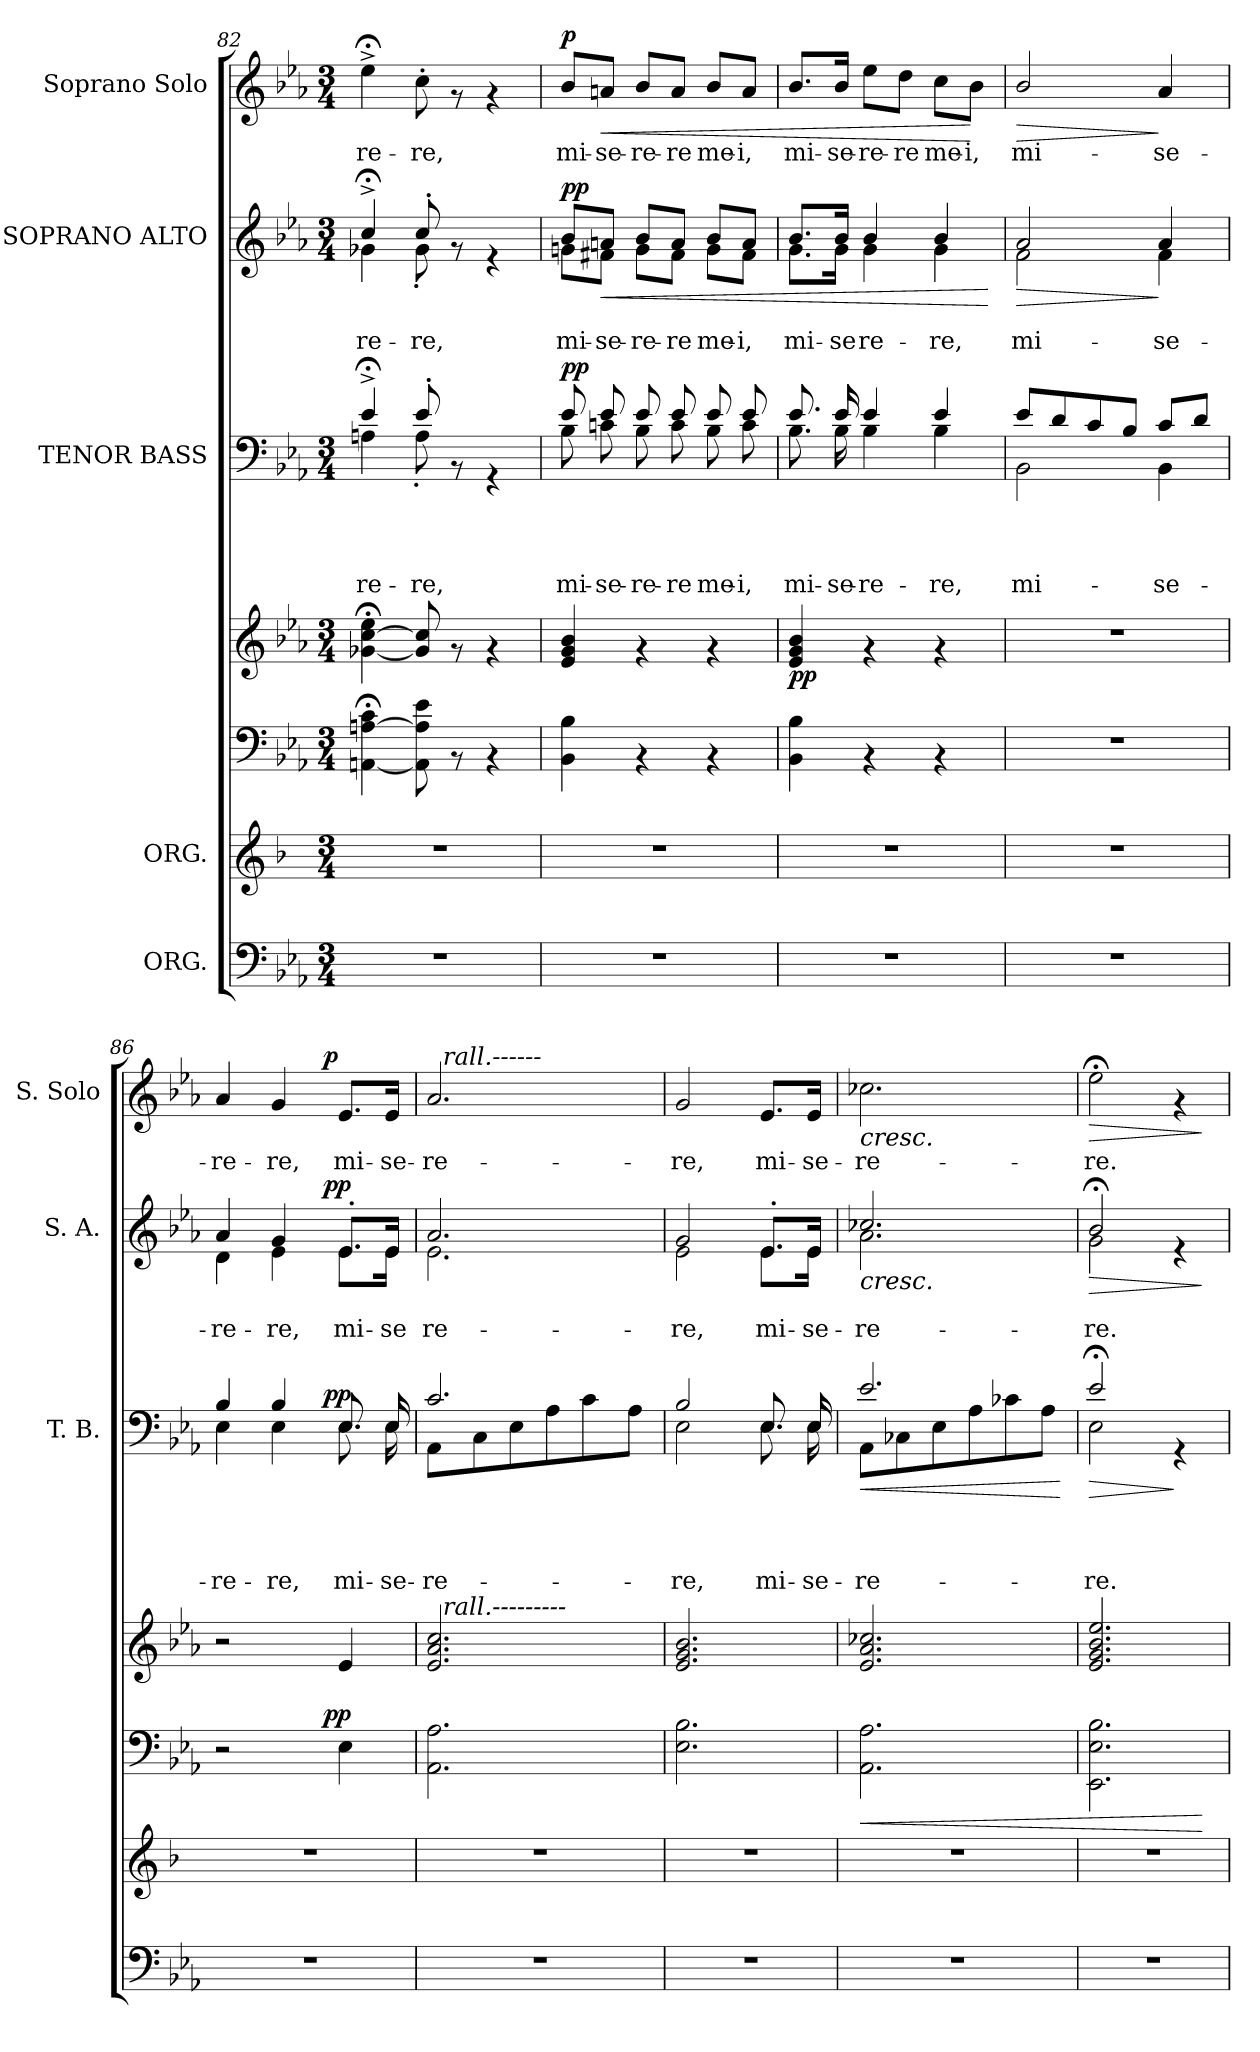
**kern	**kern	**kern	**dynam	**kern	**dynam	**kern	**text	**text	**text	**text	**dynam	**kern	**text	**text	**dynam	**kern	**text	**dynam
*part7	*part6	*part5	*part5	*part4	*part4	*part3	*part3	*part3	*part3	*part3	*part3	*part2	*part2	*part2	*part2	*part1	*part1	*part1
*staff7	*staff6	*staff5	*staff5	*staff4	*staff4	*staff3	*staff3	*staff3	*staff3	*staff3	*staff3	*staff2	*staff2	*staff2	*staff2	*staff1	*staff1	*staff1
*I"ORG.	*I"ORG.	*	*	*	*	*I"TENOR BASS	*	*	*	*	*	*I"SOPRANO ALTO	*	*	*	*I"Soprano Solo	*	*
*	*	*	*	*	*	*I'T. B.	*	*	*	*	*	*I'S. A.	*	*	*	*I'S. Solo	*	*
*clefF4	*clefG2	*clefF4	*	*clefG2	*	*clefF4	*	*	*	*	*	*clefG2	*	*	*	*clefG2	*	*
*	*ITrd-3c-5	*ITrd-3c-5	*	*ITrd-3c-5	*	*ITrd-3c-5	*	*	*	*	*	*ITrd-3c-5	*	*	*	*ITrd-3c-5	*	*
*k[b-e-a-]	*k[b-e-]	*k[b-e-a-d-]	*	*k[b-e-a-d-]	*	*k[b-e-a-d-]	*	*	*	*	*	*k[b-e-a-d-]	*	*	*	*k[b-e-a-d-]	*	*
*E-:	*B-:	*A-:	*	*A-:	*	*A-:	*	*	*	*	*	*A-:	*	*	*	*A-:	*	*
*M3/4	*M3/4	*M3/4	*	*M3/4	*	*M3/4	*	*	*	*	*	*M3/4	*	*	*	*M3/4	*	*
=82	=82	=82	=82	=82	=82	=82	=82	=82	=82	=82	=82	=82	=82	=82	=82	=82	=82	=82
*	*	*	*	*	*	*^	*	*	*	*	*	*	*	*	*	*	*	*
!	!	!	!	!	!	!	!	!	!	!	!LO:LY:b	!	!	!	!LO:LY:b	!	!	!LO:LY:b	!
*	*	*	*	*	*	*	*	*	*	*	*	*	*^	*	*	*	*	*	*
2.r	2.r	[<4Dn\;< [>4dn\;< 4f\;<	.	[<4cc-X\;< [>4ff\;< 4aa-\;<	.	4a-;<^>/	4dn\	.	.	.	-re-	.	4ff;<^>/	4cc-X\	.	-re-	.	4aa-;<^>\	-re-	.
!	!	!	!	!	!	!	!	!	!	!	!LO:LY:b	!	!	!	!	!LO:LY:b	!	!	!LO:LY:b	!
.	.	8D\] 8d\] 8a-\	.	8cc-/] 8ff/]	.	8a-'>/	8d'<\	.	.	.	-re,	.	8ff'>/	8cc-'<\	.	-re,	.	8ff'>\	-re,	.
.	.	8rAA	.	8rf	.	8rAA	4.ryy	.	.	.	.	.	8rf	4.ryy	.	.	.	8rf	.	.
.	.	4rAA	.	4rf	.	4rFF	.	.	.	.	.	.	4rd	.	.	.	.	4rf	.	.
=83	=83	=83	=83	=83	=83	=83	=83	=83	=83	=83	=83	=83	=83	=83	=83	=83	=83	=83	=83	=83
!	!	!	!	!	!	!	!	!	!	!	!LO:LY:b	!LO:DY:a	!	!	!	!LO:LY:b	!LO:DY:a	!	!LO:LY:b	!LO:DY:a
2.r	2.r	4E-\ 4e-\	.	4a-/ 4cc/ 4ee-/	.	8a-/	8e-\	.	.	.	mi-	pp	8ee-/L	8ccn\L	.	mi-	pp	8ee-/L	mi-	p
!	!	!	!	!	!	!	!	!	!	!	!LO:LY:b	!	!	!	!	!LO:LY:b	!LO:HP:b	!	!LO:LY:b	!LO:HP:b
.	.	.	.	.	.	8a-/	8fn\	.	.	.	-se-	.	8ddn/J	8bn\J	.	-se-	<	8ddn/J	-se-	<
!	!	!	!	!	!	!	!	!	!	!	!LO:LY:b	!	!	!	!	!LO:LY:b	!	!	!LO:LY:b	!
.	.	4rAA	.	4rf	.	8a-/	8e-\	.	.	.	-re-	.	8ee-/L	8cc\L	.	-re-	.	8ee-/L	-re-	.
!	!	!	!	!	!	!	!	!	!	!	!LO:LY:b	!	!	!	!	!LO:LY:b	!	!	!LO:LY:b	!
.	.	.	.	.	.	8a-/	8f\	.	.	.	-re	.	8dd/J	8b\J	.	-re	.	8dd/J	-re	.
!	!	!	!	!	!	!	!	!	!	!	!LO:LY:b	!	!	!	!	!LO:LY:b	!	!	!LO:LY:b	!
.	.	4rAA	.	4rf	.	8a-/	8e-\	.	.	.	me-	.	8ee-/L	8cc\L	.	me-	.	8ee-/L	me-	.
!	!	!	!	!	!	!	!	!	!	!	!LO:LY:b	!	!	!	!	!LO:LY:b	!	!	!LO:LY:b	!
.	.	.	.	.	.	8a-/	8f\	.	.	.	-i,	.	8dd/J	8b\J	.	-i,	.	8dd/J	-i,	.
=84	=84	=84	=84	=84	=84	=84	=84	=84	=84	=84	=84	=84	=84	=84	=84	=84	=84	=84	=84	=84
!	!	!	!	!	!LO:DY:b	!	!	!	!	!	!LO:LY:b	!	!	!	!	!LO:LY:b	!	!	!LO:LY:b	!
2.r	2.r	4E-\ 4e-\	.	4a-/ 4cc/ 4ee-/	pp	8.a-/	8.e-\	.	.	.	mi-	.	8.ee-/L	8.cc\L	.	mi-	.	8.ee-/L	mi-	.
!	!	!	!	!	!	!	!	!	!	!	!LO:LY:b	!	!	!	!	!LO:LY:b	!	!	!LO:LY:b	!
.	.	.	.	.	.	16a-/	16e-\	.	.	.	-se-	.	16ee-/Jk	16cc\Jk	.	-se	.	16ee-/Jk	-se-	.
!	!	!	!	!	!	!	!	!	!	!	!LO:LY:b	!	!	!	!	!LO:LY:b	!	!	!LO:LY:b	!
.	.	4rAA	.	4rf	.	4a-/	4e-\	.	.	.	-re-	.	4ee-/	4cc\	.	re-	.	8aa-\L	-re-	.
!	!	!	!	!	!	!	!	!	!	!	!	!	!	!	!	!	!	!	!LO:LY:b	!
.	.	.	.	.	.	.	.	.	.	.	.	.	.	.	.	.	.	8gg\J	-re	.
!	!	!	!	!	!	!	!	!	!	!	!LO:LY:b	!	!	!	!	!LO:LY:b	!	!	!LO:LY:b	!
.	.	4rAA	.	4rf	.	4a-/	4e-\	.	.	.	-re,	.	4ee-/	4cc\	.	-re,	.	8ff\L	me-	.
!	!	!	!	!	!	!	!	!	!	!	!	!	!	!	!	!	!	!	!LO:LY:b	!
.	.	.	.	.	.	.	.	.	.	.	.	.	.	.	.	.	.	8ee-\J	-i,	[
*	*	*	*	*	*	*v	*v	*	*	*	*	*	*	*	*	*	*	*	*	*
*	*	*	*	*	*	*	*	*	*	*	*	*v	*v	*	*	*	*	*	*
.	.	.	.	.	.	.	.	.	.	.	.	.	.	.	[	.	.	.
=85	=85	=85	=85	=85	=85	=85	=85	=85	=85	=85	=85	=85	=85	=85	=85	=85	=85	=85
*	*	*	*	*	*	*^	*	*	*	*	*	*	*	*	*	*	*	*
!	!	!	!	!	!	!	!	!	!	!	!LO:LY:b	!	!	!	!LO:LY:b	!LO:HP:b	!	!LO:LY:b	!LO:HP:b
*	*	*	*	*	*	*	*	*	*	*	*	*	*^	*	*	*	*	*	*
2.r	2.r	2.r	.	2.r	.	2E-\	8a-/L	.	.	.	mi-	.	2dd-/	2b-\	.	mi-	>	2ee-/	mi-	>
.	.	.	.	.	.	.	8g/	.	.	.	.	.	.	.	.	.	.	.	.	.
.	.	.	.	.	.	.	8f/	.	.	.	.	.	.	.	.	.	.	.	.	.
.	.	.	.	.	.	.	8e-/J	.	.	.	.	.	.	.	.	.	.	.	.	.
!	!	!	!	!	!	!	!	!	!	!	!LO:LY:b	!	!	!	!	!LO:LY:b	!	!	!LO:LY:b	!
.	.	.	.	.	.	4E-\	8f/L	.	.	.	-se-	.	4dd-/	4b-\	.	-se-	]	4dd-/	-se-	]
.	.	.	.	.	.	.	8g/J	.	.	.	.	.	.	.	.	.	.	.	.	.
*	*	*	*	*	*	*	*	*	*	*	*	*	*v	*v	*	*	*	*	*	*
!!LO:LB:g=z
=86	=86	=86	=86	=86	=86	=86	=86	=86	=86	=86	=86	=86	=86	=86	=86	=86	=86	=86	=86
!	!	!	!	!	!	!	!	!	!	!	!LO:LY:b	!	!	!	!LO:LY:b	!	!	!LO:LY:b	!
*	*	*^	*	*	*	*	*^	*	*	*	*	*	*^	*	*	*	*^	*	*
*	*	*	*	*	*	*	*	*	*	*	*	*	*	*	*	*^	*	*	*	*	*	*	*
2.r	2.r	2r	4...ryy	.	2r	.	4e-/	4A-\	4...ryy	.	.	.	-re-	.	4dd-/	4g\	4...ryy	.	-re-	.	4dd-/	4...ryy	-re-	.
!	!	!	!	!	!	!	!	!	!	!	!	!	!LO:LY:b	!	!	!	!	!	!LO:LY:b	!	!	!	!LO:LY:b	!
.	.	.	.	.	.	.	4e-/	4A-\	.	.	.	.	-re,	.	4cc/	4a-\	.	.	-re,	.	4cc/	.	-re,	.
!	!	!	!	!LO:DY:a	!	!	!	!	!	!	!	!	!	!LO:DY:a	!	!	!	!	!	!LO:DY:a	!	!	!	!LO:DY:a
.	.	.	4ryy	pp	.	.	.	.	4ryy	.	.	.	.	pp	.	.	4ryy	.	.	pp	.	4ryy	.	p
!	!	!	!	!	!	!	!	!	!	!	!	!	!LO:LY:b	!	!	!	!	!	!LO:LY:b	!	!	!	!LO:LY:b	!
.	.	4A-\	.	.	4a-/	.	8.A-/	8.A-\	.	.	.	.	mi-	.	8.a-'>/L	8.a-\L	.	.	mi-	.	8.a-/L	.	mi-	.
!	!	!	!	!	!	!	!	!	!	!	!	!	!LO:LY:b	!	!	!	!	!	!LO:LY:b	!	!	!	!LO:LY:b	!
.	.	.	.	.	.	.	16A-/	16A-\	.	.	.	.	-se-	.	16a-/Jk	16a-\Jk	.	.	-se	.	16a-/Jk	.	-se-	.
.	.	.	32ryy	.	.	.	.	.	32ryy	.	.	.	.	.	.	.	32ryy	.	.	.	.	32ryy	.	.
=87	=87	=87	=87	=87	=87	=87	=87	=87	=87	=87	=87	=87	=87	=87	=87	=87	=87	=87	=87	=87	=87	=87	=87	=87
!	!	!	!	!	!	!	!	!	!	!	!	!	!LO:LY:b	!	!	!	!	!	!LO:LY:b	!	!	!	!LO:LY:b	!
*	*	*	*	*	*	*	*	*v	*v	*	*	*	*	*	*	*	*	*	*	*	*	*	*	*
*	*	*v	*v	*	*^	*	*	*	*	*	*	*	*	*	*v	*v	*	*	*	*	*	*	*
2.r	2.r	2.D-\ 2.d-\	.	2.a-/ 2.dd-/ 2.ff/	32ryy	.	2.f/	8D-\L	.	.	.	-re-	.	2.dd-/	2.a-\	.	re-	.	2.dd-/	32ryy	-re-	.
!	!	!	!	!	!	!	!	!	!	!	!	!	!	!	!	!	!	!	!	!LO:TX:a:i:t=rall.------	!	!
!	!	!	!	!	!LO:TX:a:i:t=rall.---------	!	!	!	!	!	!	!	!	!	!	!	!	!	!	!	!	!
.	.	.	.	.	2ryy	.	.	.	.	.	.	.	.	.	.	.	.	.	.	2ryy	.	.
.	.	.	.	.	.	.	.	8F\	.	.	.	.	.	.	.	.	.	.	.	.	.	.
.	.	.	.	.	.	.	.	8A-\	.	.	.	.	.	.	.	.	.	.	.	.	.	.
.	.	.	.	.	.	.	.	8d-\	.	.	.	.	.	.	.	.	.	.	.	.	.	.
.	.	.	.	.	.	.	.	8f\	.	.	.	.	.	.	.	.	.	.	.	.	.	.
.	.	.	.	.	8..ryy	.	.	.	.	.	.	.	.	.	.	.	.	.	.	8..ryy	.	.
.	.	.	.	.	.	.	.	8d-\J	.	.	.	.	.	.	.	.	.	.	.	.	.	.
=88	=88	=88	=88	=88	=88	=88	=88	=88	=88	=88	=88	=88	=88	=88	=88	=88	=88	=88	=88	=88	=88	=88
!	!	!	!	!	!	!	!	!	!	!	!	!LO:LY:b	!	!	!	!	!LO:LY:b	!	!	!	!LO:LY:b	!
*	*	*	*	*v	*v	*	*	*	*	*	*	*	*	*	*	*	*	*	*v	*v	*	*
2.r	2.r	2.A-\ 2.e-\	.	2.a-/ 2.cc/ 2.ee-/	.	2e-/	2A-\	.	.	.	-re,	.	2cc/	2a-\	.	-re,	.	2cc/	-re,	.
!	!	!	!	!	!	!	!	!	!	!	!LO:LY:b	!	!	!	!	!LO:LY:b	!	!	!LO:LY:b	!
.	.	.	.	.	.	8.A-/	8.A-\	.	.	.	mi-	.	8.a-'>/L	8.a-\L	.	mi-	.	8.a-/L	mi-	.
!	!	!	!	!	!	!	!	!	!	!	!LO:LY:b	!	!	!	!	!LO:LY:b	!	!	!LO:LY:b	!
.	.	.	.	.	.	16A-/	16A-\	.	.	.	-se-	.	16a-/Jk	16a-\Jk	.	-se-	.	16a-/Jk	-se-	.
=89	=89	=89	=89	=89	=89	=89	=89	=89	=89	=89	=89	=89	=89	=89	=89	=89	=89	=89	=89	=89
!	!	!	!LO:HP:b	!	!	!	!	!	!	!	!LO:LY:b	!LO:HP:b	!	!	!	!LO:LY:b	!LO:HP:b	!	!LO:LY:b	!LO:HP:b
2.r	2.r	2.D-\ 2.d-\	<	2.a-/ 2.dd-/ 2.ff-X/	.	2.a-/	8D-\L	.	.	.	-re-	<	2.ff-X/	2.dd-\	.	-re-	<	2.ff-X\	-re-	<
.	.	.	.	.	.	.	8F-X\	.	.	.	.	.	.	.	.	.	.	.	.	.
.	.	.	.	.	.	.	8A-\	.	.	.	.	.	.	.	.	.	.	.	.	.
.	.	.	.	.	.	.	8d-\	.	.	.	.	.	.	.	.	.	.	.	.	.
.	.	.	.	.	.	.	8f-X\	.	.	.	.	.	.	.	.	.	.	.	.	.
.	.	.	.	.	.	.	8d-\J	.	.	.	.	.	.	.	.	.	.	.	.	.
*	*	*	*	*	*	*v	*v	*	*	*	*	*	*	*	*	*	*	*	*	*
*	*	*	*	*	*	*	*	*	*	*	*	*v	*v	*	*	*	*	*	*
.	.	.	.	.	.	.	.	.	.	.	[	.	.	.	.	.	.	.
=90	=90	=90	=90	=90	=90	=90	=90	=90	=90	=90	=90	=90	=90	=90	=90	=90	=90	=90
!	!	!	!	!	!	!	!	!	!	!LO:LY:b	!LO:HP:b	!	!	!LO:LY:b	!LO:HP:b	!	!LO:LY:b	!LO:HP:b
*	*	*	*	*	*	*^	*	*	*	*	*	*^	*	*	*	*	*	*
2.r	2.r	2.AA-\ 2.A-\ 2.e-\	.	2.a-/ 2.cc/ 2.ee-/ 2.aa-/	.	2a-;</	2A-\	.	.	.	-re.	>	2ee-;</	2cc\	.	-re.	>	2aa-;<\	-re.	>
.	.	.	.	.	.	4rFF	4ryy	.	.	.	.	]	4rd	4ryy	.	.	[	4rf	.	[
*	*	*	*	*	*	*v	*v	*	*	*	*	*	*	*	*	*	*	*	*	*
*	*	*	*	*	*	*	*	*	*	*	*	*v	*v	*	*	*	*	*	*
.	.	.	[	.	.	.	.	.	.	.	.	.	.	.	]	.	.	]
=	=	=	=	=	=	=	=	=	=	=	=	=	=	=	=	=	=	=
*-	*-	*-	*-	*-	*-	*-	*-	*-	*-	*-	*-	*-	*-	*-	*-	*-	*-	*-
